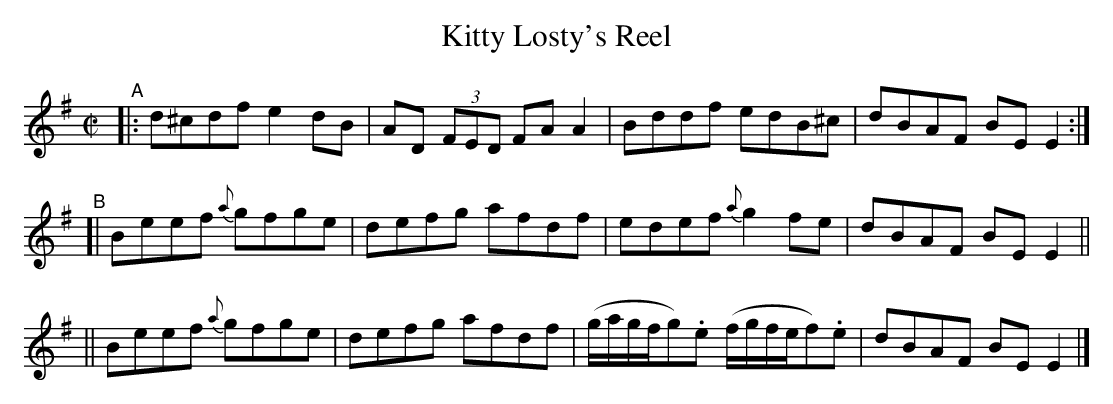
X:1
T: Kitty Losty's Reel
M: C|
L: 1/8
K: Em
"^A"\
|: d^cdf e2dB | AD (3FED FAA2 | Bddf edB^c | dBAF BEE2 :|
"^B"\
[| Beef {a}gfge | defg afdf | edef {a}g2fe | dBAF BEE2 ||
|| Beef {a}gfge | defg afdf | (g/a/g/f/g).e (f/g/f/e/f).e | dBAF BEE2 |]
